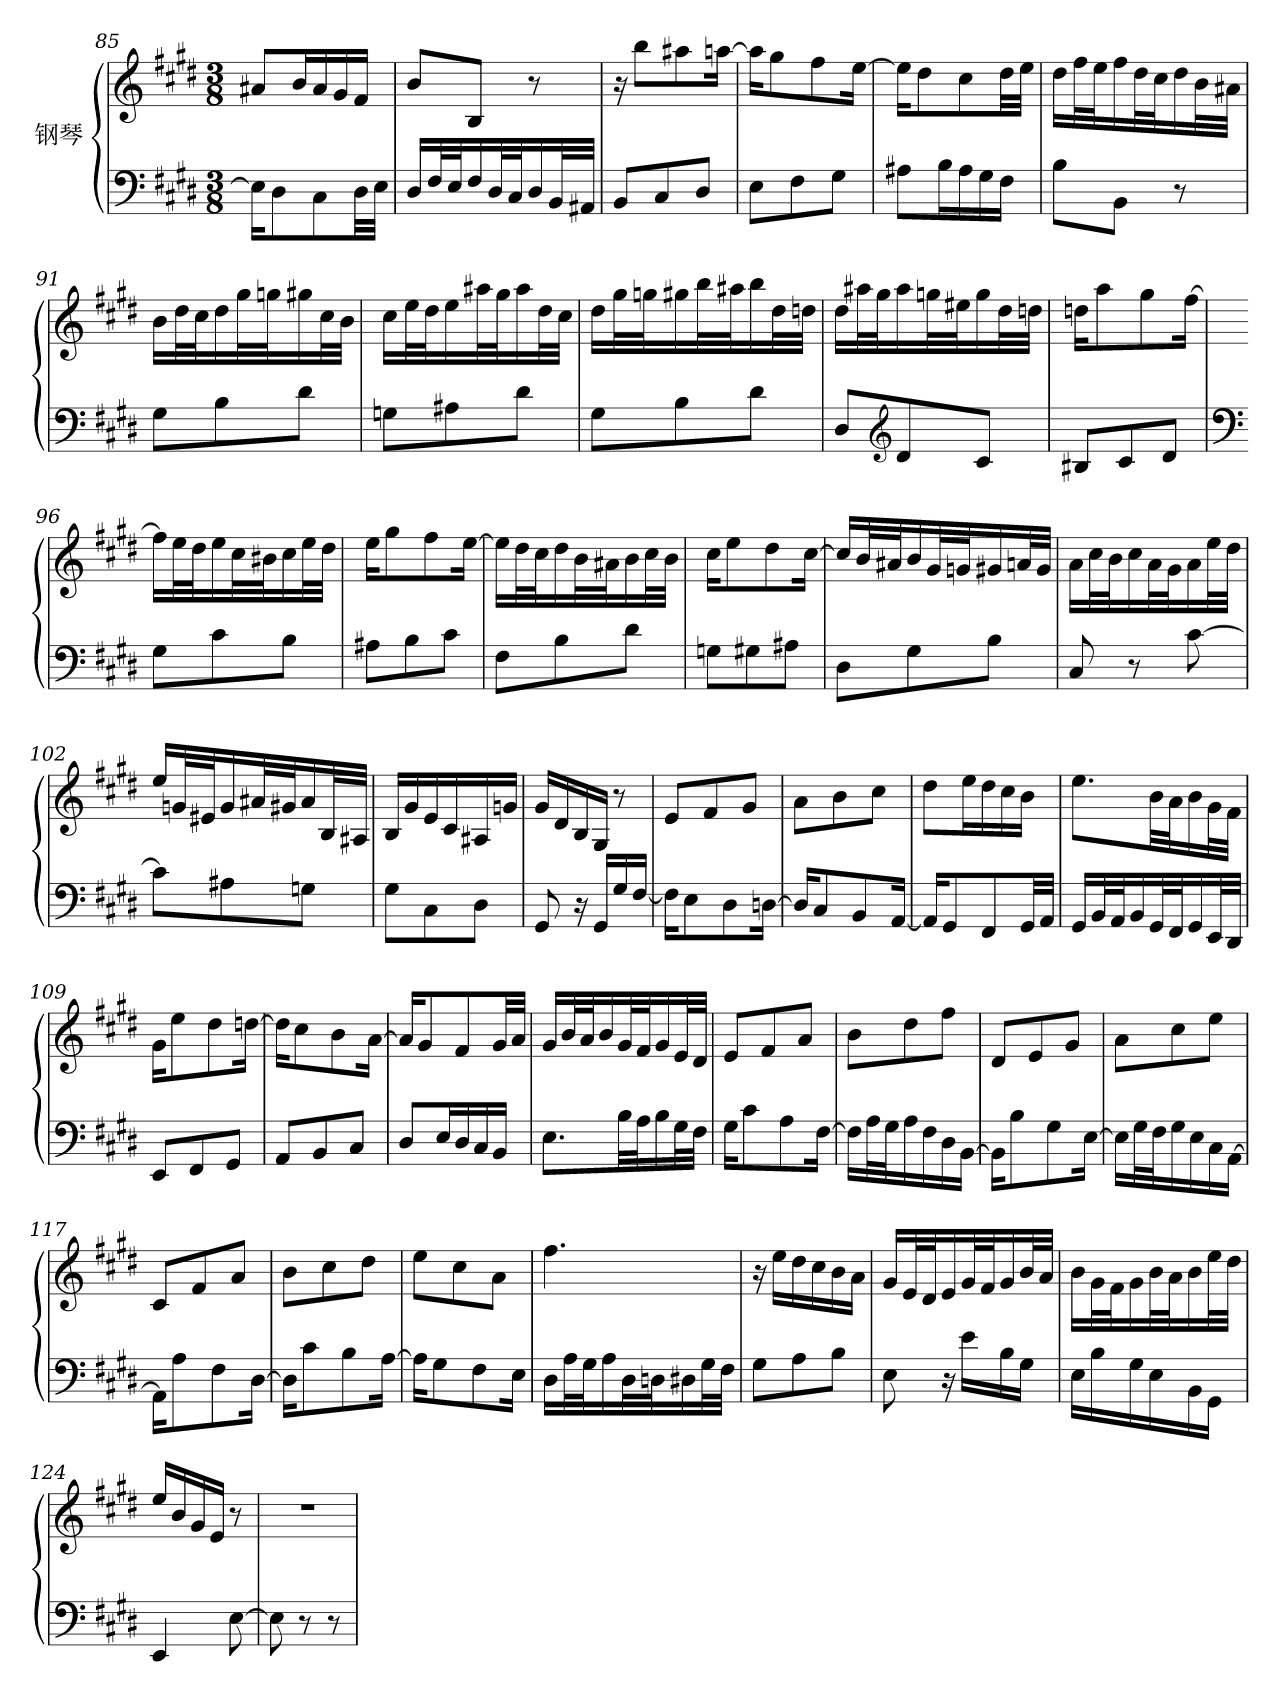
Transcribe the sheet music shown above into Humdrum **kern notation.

**kern	**kern
*part2	*part1
*staff2	*staff1
*I"钢琴	*I"钢琴
*clefF4	*clefG2
*k[f#c#g#d#]	*k[f#c#g#d#]
*M3/8	*M3/8
=85	=85
16E\KL]	8a#X/L
8D#\	.
.	16b/L
8C#\	16a#/
.	16g#/
32D#\LL	16f#/JJ
32E\JJJ	.
!!LO:LB:g=z
=86	=86
16D#/LL	8b/L
32F#/L	.
32E/J	.
16F#/	8B/J
32D#/L	.
32C#/J	.
16D#/	8r
32BB/L	.
32AA#X/JJJ	.
=87	=87
8BB/L	16r
.	8bb\L
8C#/	.
.	8aa#X\
8D#/J	.
.	[16aan\Jk
=88	=88
8E\L	16aa\KL]
.	8gg#\
8F#\	.
.	8ff#\
8G#\J	.
.	[16ee\Jk
=89	=89
8A#X\L	16ee\KL]
.	8dd#\
16B\L	.
16A#\	8cc#\
16G#\	.
16F#\JJ	32dd#\LL
.	32ee\JJJ
=90	=90
8B\L	16dd#\LL
.	32ff#\L
.	32ee\J
8BB\J	16ff#\
.	32dd#\L
.	32cc#\J
8r	16dd#\
.	32b\L
.	32a#X\JJJ
!!LO:PB:g=z
=91	=91
8G#\L	16b\LL
.	32dd#\L
.	32cc#\J
8B\	16dd#\
.	32gg#\L
.	32ggn\J
8d#\J	16gg#X\
.	32cc#\L
.	32b\JJJ
=92	=92
8Gn\L	16cc#\LL
.	32ee\L
.	32dd#\J
8A#X\	16ee\
.	32aa#X\L
.	32gg#\J
8d#\J	16aa#\
.	32dd#\L
.	32cc#\JJJ
=93	=93
8G#\L	16dd#\LL
.	32gg#\L
.	32ggn\J
8B\	16gg#X\
.	32bb\L
.	32aa#X\J
8d#\J	16bb\
.	32dd#\L
.	32ddn\JJJ
!!LO:LB:g=z
=94	=94
8D#/L	16dd#\LL
.	32aa#X\L
.	32gg#\J
*clefG2	*
8d#/	16aa#\
.	32ggn\L
.	32ee#X\J
8c#/J	16gg\
.	32dd#\L
.	32ddn\JJJ
=95	=95
8B#X/L	16ddn\KL
.	8aa\
8c#/	.
.	8gg#\
8d#/J	.
.	[16ff#\Jk
=96	=96
*clefF4	*
8G#\L	16ff#\LL]
.	32ee\L
.	32dd#\J
8c#\	16ee\
.	32cc#\L
.	32b#X\J
8B\J	16cc#\
.	32ee\L
.	32dd#\JJJ
=97	=97
8A#X\L	16ee\KL
.	8gg#\
8B\	.
.	8ff#\
8c#\J	.
.	[16ee\Jk
!!LO:LB:g=z
=98	=98
8F#\L	16ee\LL]
.	32dd#\L
.	32cc#\J
8B\	16dd#\
.	32b\L
.	32a#X\J
8d#\J	16b\
.	32cc#\L
.	32b\JJJ
=99	=99
8Gn\L	16cc#\KL
.	8ee\
8G#X\	.
.	8dd#\
8A#X\J	.
.	[16cc#\Jk
=100	=100
8D#\L	16cc#/LL]
.	32b/L
.	32a#X/J
8G#\	16b/
.	32g#/L
.	32gn/J
8B\J	16g#X/
.	32an/L
.	32g#/JJJ
=101	=101
8C#/	16a\LL
.	32cc#\L
.	32b\J
8r	16cc#\
.	32a\L
.	32g#\J
[8c#\	16a\
.	32ee\L
.	32dd#\JJJ
!!LO:LB:g=z
=102	=102
8c#\L]	16ee/LL
.	32gn/L
.	32e#X/J
8A#X\	16g/
.	32a#X/L
.	32g#X/J
8Gn\J	16a#/
.	32B/L
.	32A#X/JJJ
=103	=103
8G#\L	16B/LL
.	16g#/
8C#\	16e/
.	16c#/
8D#\J	16A#X/
.	16gn/JJ
=104	=104
8GG#/	16g#/LL
.	16d#/
16r	16B/
16GG#/LL	16G#/JJ
16G#/	8r
[16F#/JJ	.
=105	=105
16F#\KL]	8e/L
8E\	.
.	8f#/
8D#\	.
.	8g#/J
[16Dn\Jk	.
=106	=106
16D/KL]	8a\L
8C#/	.
.	8b\
8BB/	.
.	8cc#\J
[16AA/Jk	.
!!LO:LB:g=z
=107	=107
16AA/KL]	8dd#\L
8GG#/	.
.	16ee\L
8FF#/	16dd#\
.	16cc#\
32GG#/LL	16b\JJ
32AA/JJJ	.
=108	=108
16GG#/LL	8.ee\L
32BB/L	.
32AA/J	.
16BB/	.
32GG#/L	32b\LL
32FF#/J	32a\J
16GG#/	16b\
32EE/L	32g#\L
32DD#/JJJ	32f#\JJJ
=109	=109
8EE/L	16g#\KL
.	8ee\
8FF#/	.
.	8dd#\
8GG#/J	.
.	[16ddn\Jk
=110	=110
8AA/L	16dd\KL]
.	8cc#\
8BB/	.
.	8b\
8C#/J	.
.	[16a\Jk
=111	=111
8D#/L	16a/KL]
.	8g#/
16E/L	.
16D#/	8f#/
16C#/	.
16BB/JJ	32g#/LL
.	32a/JJJ
!!LO:LB:g=z
=112	=112
8.E\L	16g#/LL
.	32b/L
.	32a/J
.	16b/
32B\LL	32g#/L
32A\J	32f#/J
16B\	16g#/
32G#\L	32e/L
32F#\JJJ	32d#/JJJ
=113	=113
16G#\KL	8e/L
8c#\	.
.	8f#/
8A\	.
.	8a/J
[16F#\Jk	.
=114	=114
16F#\LL]	8b\L
32A\L	.
32G#\J	.
16A\	8dd#\
16F#\	.
16D#\	8ff#\J
[16BB\JJ	.
=115	=115
16BB\KL]	8d#/L
8B\	.
.	8e/
8G#\	.
.	8g#/J
[16E\Jk	.
=116	=116
16E\LL]	8a\L
32G#\L	.
32F#\J	.
16G#\	8cc#\
16E\	.
16C#\	8ee\J
[16AA\JJ	.
=117	=117
16AA\KL]	8c#/L
8A\	.
.	8f#/
8F#\	.
.	8a/J
[16D#\Jk	.
!!LO:PB:g=z
=118	=118
16D#\KL]	8b\L
8c#\	.
.	8cc#\
8B\	.
.	8dd#\J
[16A\Jk	.
=119	=119
16A\KL]	8ee\L
8G#\	.
.	8cc#\
8F#\	.
.	8a\J
16E\Jk	.
=120	=120
16D#\LL	4.ff#\
32A\L	.
32G#\J	.
16A\	.
32D#\L	.
32Dn\J	.
16D#X\	.
32G#\L	.
32F#\JJJ	.
=121	=121
8G#\L	16r
.	16ee\LL
8A\	16dd#\
.	16cc#\
8B\J	16b\
.	16a\JJ
=122	=122
8E\	16g#/LL
.	32e/L
.	32d#/J
16r	16e/
16e\LL	32g#/L
.	32f#/J
16B\	16g#/
16G#\JJ	32b/L
.	32a/JJJ
!!LO:LB:g=z
=123	=123
*	*MM70
16E\LL	16b\LL
16B\	32g#\L
.	32f#\J
16G#\	16g#\
16E\	32b\L
.	32a\J
16BB\	16b\
16GG#\JJ	32ee\L
.	32dd#\JJJ
=124	=124
*	*MM72
4EE/	16ee/LL
.	16b/
.	16g#/
.	16e/JJ
[8E\	8r
=125	=125
8E\]	4.r
8r	.
8r	.
=	=
*-	*-
